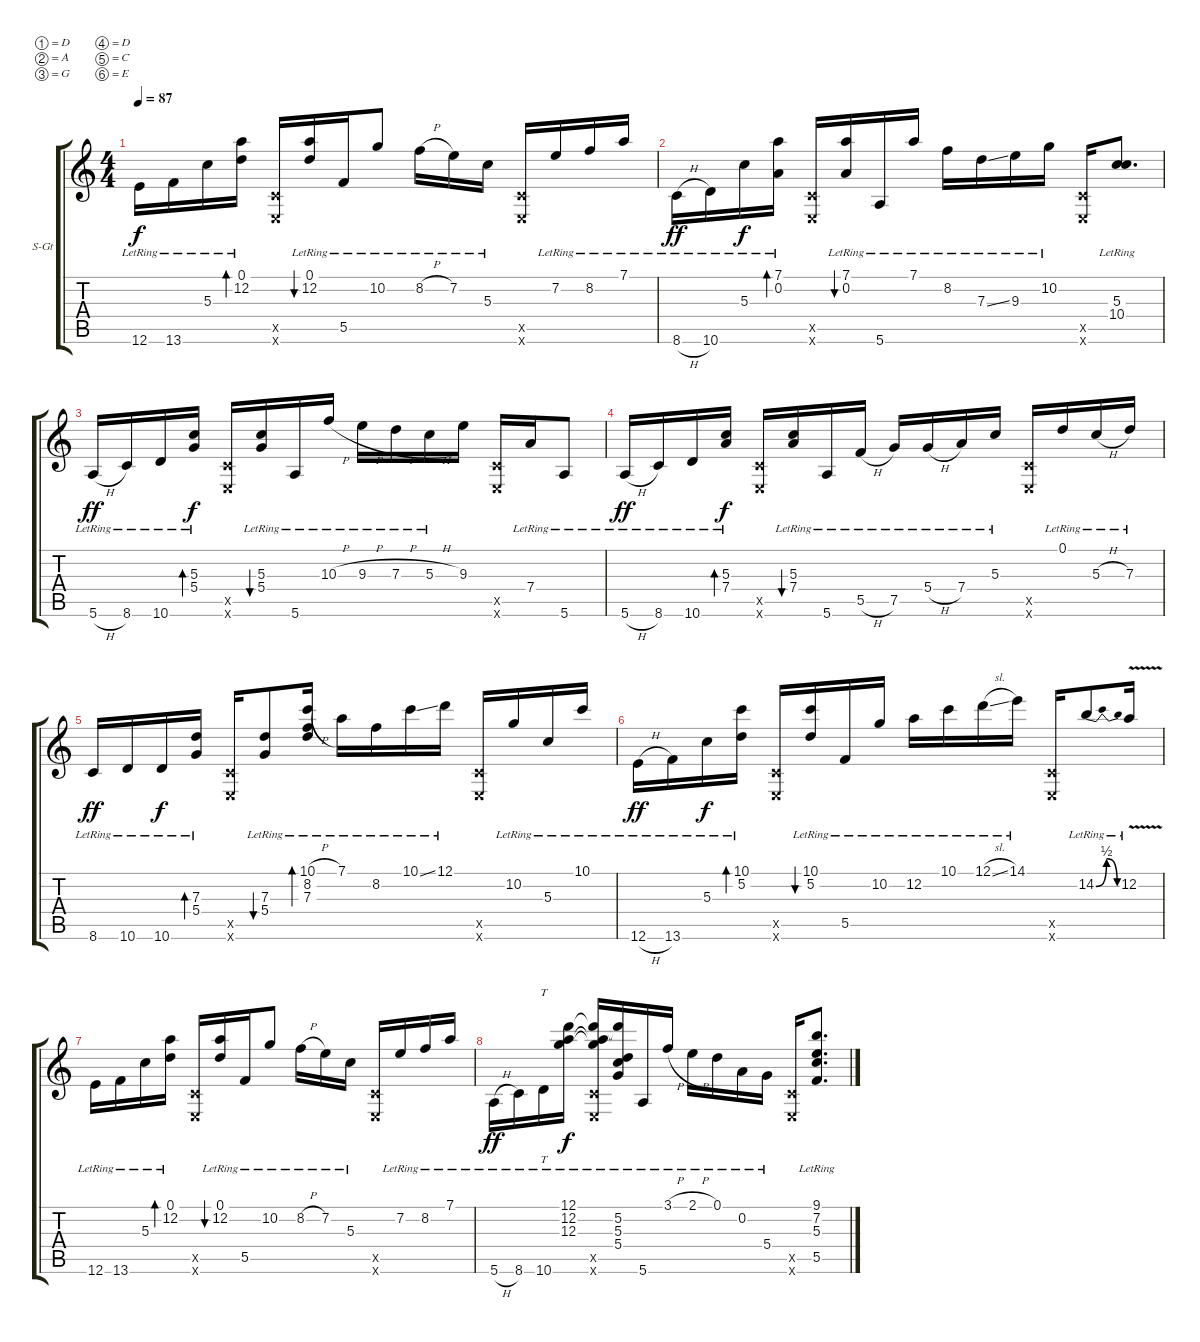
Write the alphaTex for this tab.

\bracketExtendMode groupsimilarinstruments
\firstSystemTrackNameOrientation horizontal
\otherSystemsTrackNameOrientation horizontal
\track ("Pista 1" "S-Gt") {instrument acousticguitarsteel}
\staff {score tabs}
\tuning (D4 A3 G3 D3 C3 E2)
\ts (4 4)
\tempo 87
\clef g2
\ks c
12.6{lr}.16{dy f} 13.6{lr}.16 5.3{lr}.16 (0.1{lr} 12.2{lr}).16{bd 60} (0.5{x} 0.6{x}).16 (0.1{lr} 12.2{lr}).16{bu 60} 5.5{lr}.16 10.2{lr}.8 8.2{h lr}.16 7.2{lr}.16 5.3{lr}.16 (0.5{x} 0.6{x}).16 7.2{lr}.16 8.2{lr}.16 7.1{lr}.16 |
8.6{h lr}.16{dy ff} 10.6{lr}.16 5.3{lr}.16{dy f} (7.1{lr} 0.2{lr}).16{bd 60} (0.5{x} 0.6{x}).16 (7.1{lr} 0.2{lr}).16{bu 60} 5.6{lr}.16 7.1{lr}.16 8.2{lr}.16 7.3{ss lr}.16 9.3{lr}.16 10.2{lr}.16 (0.5{x} 0.6{x}).16 (5.3{lr} 10.4{lr}).8{d} |
5.6{h lr}.16{dy ff} 8.6{lr}.16 10.6{lr}.16 (5.3{lr} 5.4{lr}).16{bd 60 dy f} (0.5{x} 0.6{x}).16 (5.3{lr} 5.4{lr}).16{bu 60} 5.6{lr}.16 10.3{h lr}.16 9.3{h lr}.16 7.3{h lr}.16 5.3{h lr}.16 9.3.16 (0.5{x} 0.6{x}).16 7.4{lr}.16 5.6{lr}.8 |
5.6{h lr}.16{dy ff} 8.6{lr}.16 10.6{lr}.16 (5.3{lr} 7.4{lr}).16{bd 60 dy f} (0.5{x} 0.6{x}).16 (5.3{lr} 7.4{lr}).16{bu 60} 5.6{lr}.16 5.5{h lr}.16 7.5{lr}.16 5.4{h lr}.16 7.4{lr}.16 5.3{lr}.16 (0.5{x} 0.6{x}).16 0.1{lr}.16 5.3{h lr}.16 7.3{lr}.16 |
8.6{lr}.16{dy ff} 10.6{lr}.16 10.6{lr}.16{dy f} (7.3{lr} 5.4{lr}).16{bd 60} (0.5{x} 0.6{x}).16 (7.3{lr} 5.4{lr}).8{bu 60} (10.1{h lr} 8.2{lr} 7.3{lr}).16{bd 60} 7.1{lr}.16 8.2{lr}.16 10.1{ss lr}.16 12.1{lr}.16 (0.5{x} 0.6{x}).16 10.2{lr}.16 5.3{lr}.16 10.1{lr}.16 |
12.6{h lr}.16{dy ff} 13.6{lr}.16 5.3{lr}.16{dy f} (10.1{lr} 5.2{lr}).16{bd 60} (0.5{x} 0.6{x}).16 (10.1{lr} 5.2{lr}).16{bu 60} 5.5{lr}.16 10.2{lr}.16 12.2{lr}.16 10.1{lr}.16 12.1{sl lr}.16 14.1{lr}.16 (0.5{x} 0.6{x}).16 14.2{be (bendrelease 0 0 30 2 30 2 60 0) lr}.8 12.2{v lr}.16 |
12.6{lr}.16 13.6{lr}.16 5.3{lr}.16 (0.1{lr} 12.2{lr}).16{bd 60} (0.5{x} 0.6{x}).16 (0.1{lr} 12.2{lr}).16{bu 60} 5.5{lr}.16 10.2{lr}.8 8.2{h lr}.16 7.2{lr}.16 5.3{lr}.16 (0.5{x} 0.6{x}).16 7.2{lr}.16 8.2{lr}.16 7.1{lr}.16 |
5.6{h lr}.16{dy ff} 8.6{lr}.16 10.6{lr}.16{tt} (12.1{lr} 12.2{lr} 12.3{lr}).16{dy f} (12.2{lr t} 12.3{lr t} 0.5{x} 0.6{x} 12.1{lr t}).16 (12.1{lr t} 5.2{lr} 5.3{lr} 5.4{lr}).16 5.6{lr}.16 3.1{h lr}.16 2.1{h lr}.16 0.1{lr}.16 0.2{lr}.16 5.4{lr}.16 (0.5{x} 0.6{x}).16 (9.1{lr} 7.2{lr} 5.3{lr} 5.5{lr}).8{d}
